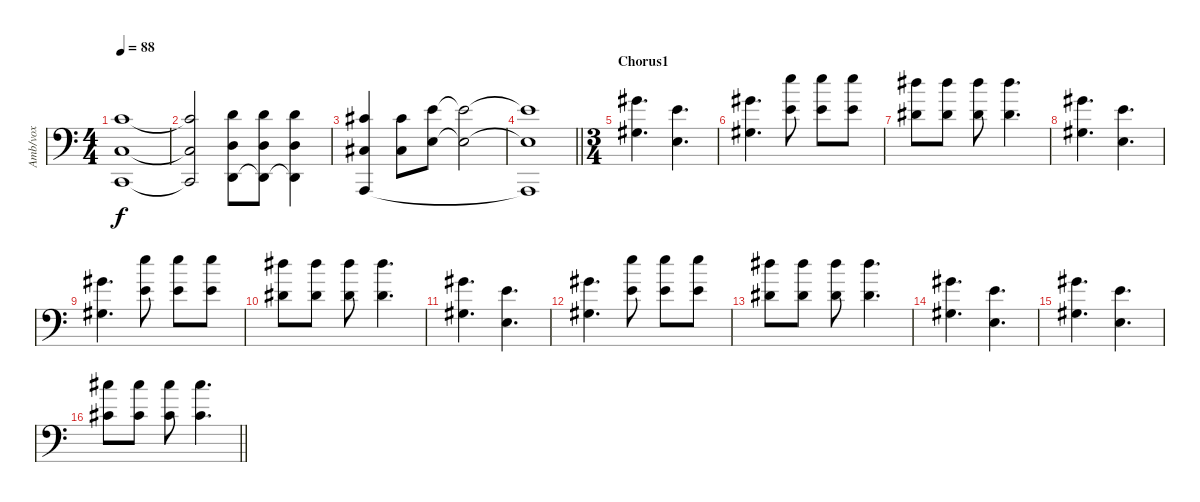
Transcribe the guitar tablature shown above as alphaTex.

\track ("Amb/vox" "Amb/vox") {instrument stringensemble1}
\staff {score}
\tuning (Db4 A3 E3 A2 E2 A1) {hide}
\ts (4 4)
\tempo 88
\clef f4
\ks c
(3.2 3.4 3.6).1{dy f} |
(3.2{t} 3.4{t} 3.6{t}).2 (5.2 5.4 5.6).8 (5.2 5.4 5.6{t}).8 (5.2 5.4 5.6{t}).4 |
(4.2 4.4 0.6).4 (4.2 4.4).8 (7.2 7.4).8 (7.2{t} 7.4{t}).2 |
\barLineRight lightlight
(7.2{t} 7.4{t} 0.6{t}).1 |
\ts (3 4)
\section ("" "Chorus1")
(11.2 11.4).4{d} (7.2 7.4).4{d} |
(11.2 11.4).4{d} (15.1 12.3).8 (15.1 12.3).8 (15.1 12.3).8 |
(14.1 11.3).8 (14.1 11.3).8 (14.1 11.3).8 (14.1 11.3).4{d} |
(11.2 11.4).4{d} (7.2 7.4).4{d} |
(11.2 11.4).4{d} (15.1 12.3).8 (15.1 12.3).8 (15.1 12.3).8 |
(14.1 11.3).8 (14.1 11.3).8 (14.1 11.3).8 (14.1 11.3).4{d} |
(11.2 11.4).4{d} (7.2 7.4).4{d} |
(11.2 11.4).4{d} (15.1 12.3).8 (15.1 12.3).8 (15.1 12.3).8 |
(14.1 11.3).8 (14.1 11.3).8 (14.1 11.3).8 (14.1 11.3).4{d} |
(11.2 11.4).4{d} (7.2 7.4).4{d} |
(11.2 11.4).4{d} (7.2 7.4).4{d} |
\barLineRight lightlight
(12.1 9.3).8 (12.1 9.3).8 (12.1 9.3).8 (12.1 9.3).4{d}
